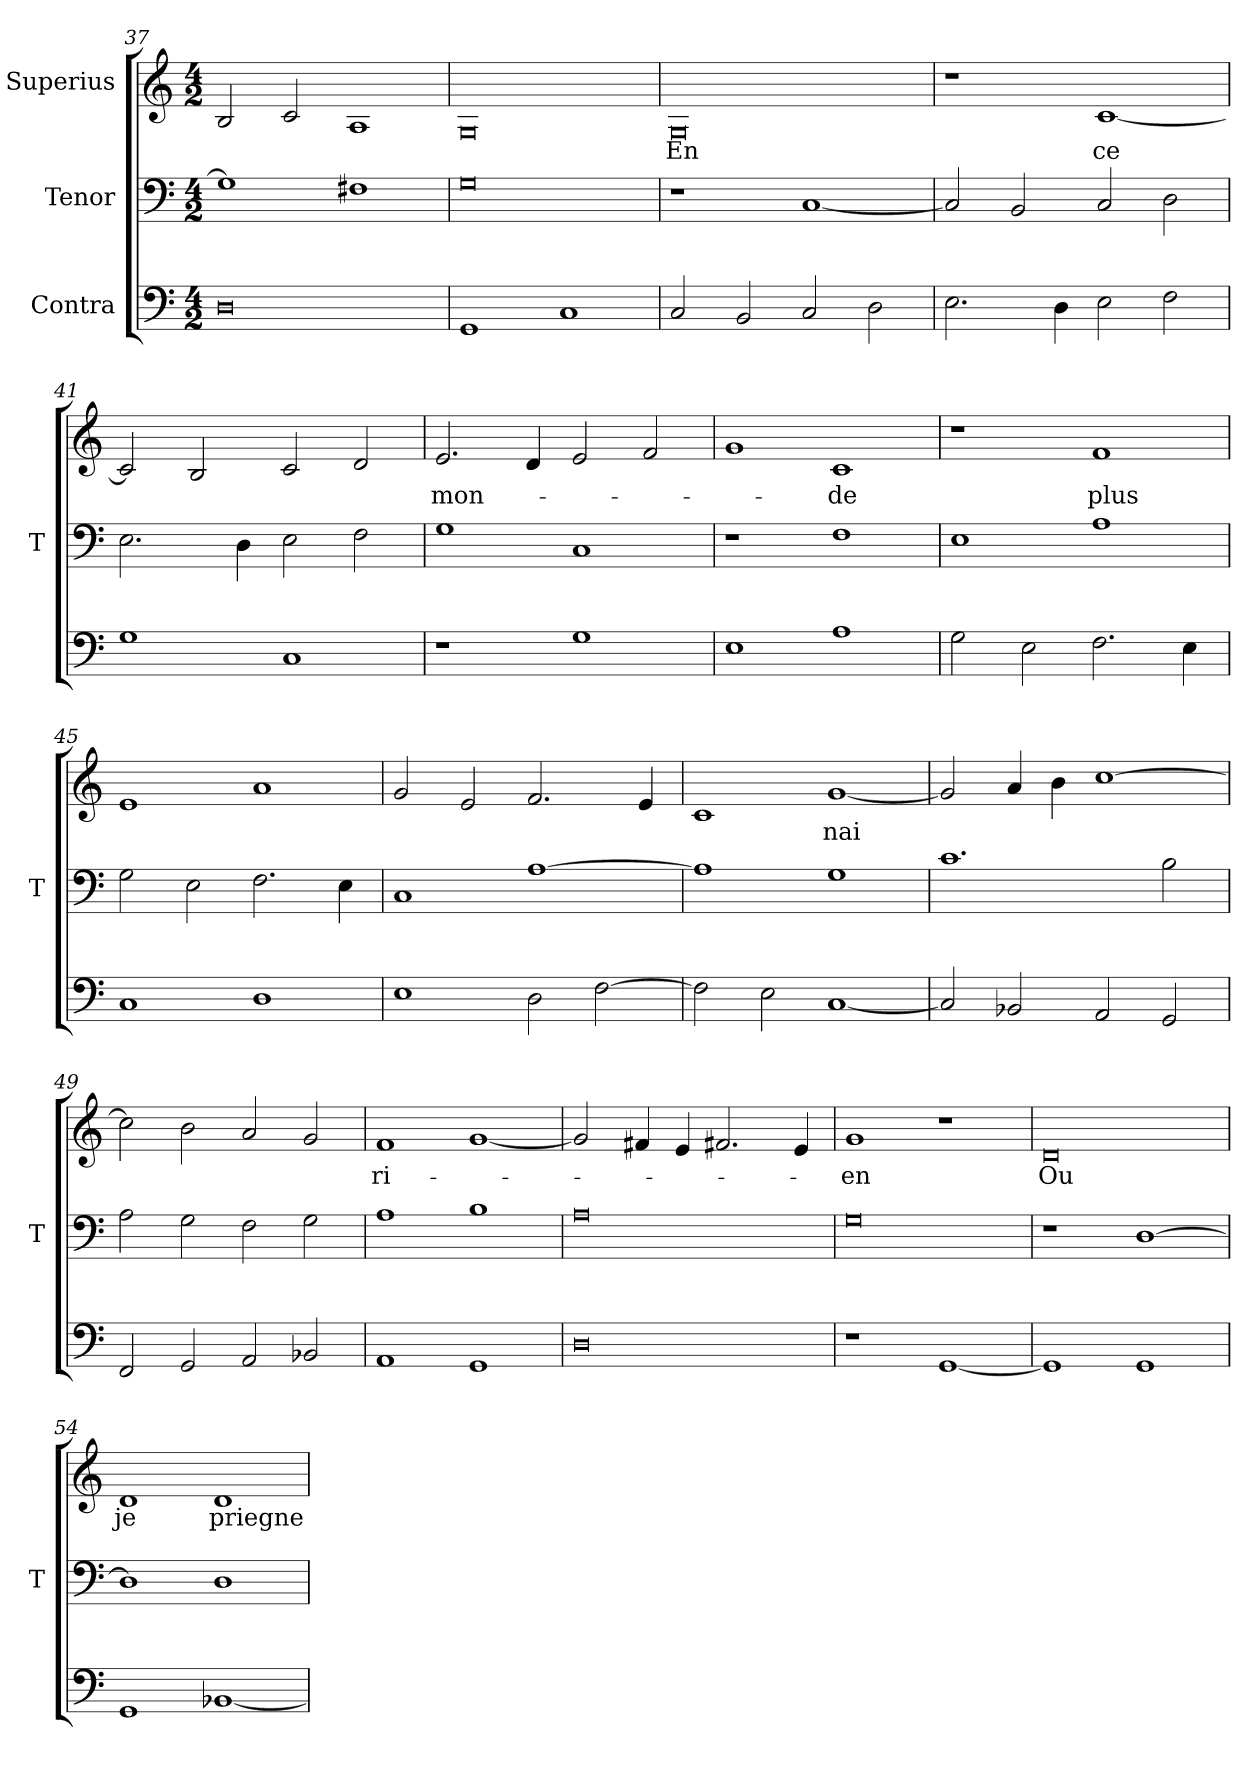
**kern	**kern	**kern	**text
*part3	*part2	*part1	*part1
*staff3	*staff2	*staff1	*staff1
*I"Contra	*I"Tenor	*I"Superius	*
*	*I'T	*	*
*clefF4	*clefF4	*clefG2	*
*M4/2	*M4/2	*M4/2	*
=37	=37	=37	=37
0D	1G]	2B	.
.	.	2c	.
.	1F#X	1A	.
=38	=38	=38	=38
1GG	0G	0G	.
1C	.	.	.
=39	=39	=39	=39
2C	1r	0G	-En
2BB	.	.	.
2C	[1C	.	.
2D	.	.	.
=40	=40	=40	=40
2.E	2C]	1r	.
.	2BB	.	.
4D	.	.	.
2E	2C	[1c	-ce
2F	2D	.	.
=41	=41	=41	=41
1G	2.E	2c]	.
.	.	2B	.
.	4D	.	.
1C	2E	2c	.
.	2F	2d	.
=42	=42	=42	=42
1r	1G	2.e	mon-
.	.	4d	.
1G	1C	2e	.
.	.	2f	.
=43	=43	=43	=43
1E	1r	1g	.
1A	1F	1c	-de
=44	=44	=44	=44
2G	1E	1r	.
2E	.	.	.
2.F	1A	1f	-plus
4E	.	.	.
=45	=45	=45	=45
1C	2G	1e	.
.	2E	.	.
1D	2.F	1a	.
.	4E	.	.
=46	=46	=46	=46
1E	1C	2g	.
.	.	2e	.
2D	[1A	2.f	.
[2F	.	.	.
.	.	4e	.
=47	=47	=47	=47
2F]	1A]	1c	.
2E	.	.	.
[1C	1G	[1g	-nai
=48	=48	=48	=48
2C]	1.c	2g]	.
2BB-X	.	4a	.
.	.	4b	.
2AA	.	[1cc	.
2GG	2B	.	.
=49	=49	=49	=49
2FF	2A	2cc]	.
2GG	2G	2b	.
2AA	2F	2a	.
2BB-X	2G	2g	.
=50	=50	=50	=50
1AA	1A	1f	ri-
1GG	1B	[1g	.
=51	=51	=51	=51
0D	0A	2g]	.
.	.	4f#X	.
.	.	4e	.
.	.	2.f#X	.
.	.	4e	.
=52	=52	=52	=52
1r	0G	1g	-en
[1GG	.	1r	.
=53	=53	=53	=53
1GG]	1r	0d	-Ou
1GG	[1D	.	.
=54	=54	=54	=54
1GG	1D]	1d	-je
[1BB-X	1D	1d	-priegne
=	=	=	=
*-	*-	*-	*-
